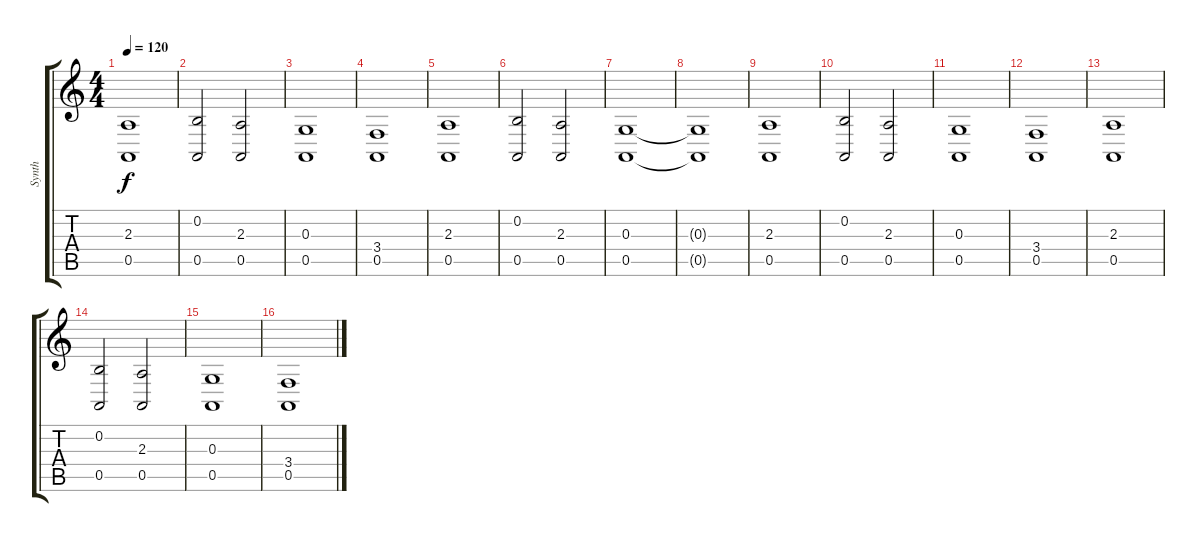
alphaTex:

\track ("Synth" "Synth") {instrument stringensemble2}
\staff {score tabs}
\tuning (E4 B3 G3 D3 A2 E2) {hide}
\ts (4 4)
\tempo 120
\clef g2
\ks c
(2.3 0.5).1{dy f instrument stringensemble2} |
(0.2 0.5).2 (2.3 0.5).2 |
(0.3 0.5).1 |
(3.4 0.5).1 |
(2.3 0.5).1 |
(0.2 0.5).2 (2.3 0.5).2 |
(0.3 0.5).1 |
(0.3{t} 0.5{t}).1 |
(2.3 0.5).1 |
(0.2 0.5).2 (2.3 0.5).2 |
(0.3 0.5).1 |
(3.4 0.5).1 |
(2.3 0.5).1 |
(0.2 0.5).2 (2.3 0.5).2 |
(0.3 0.5).1 |
(3.4 0.5).1
